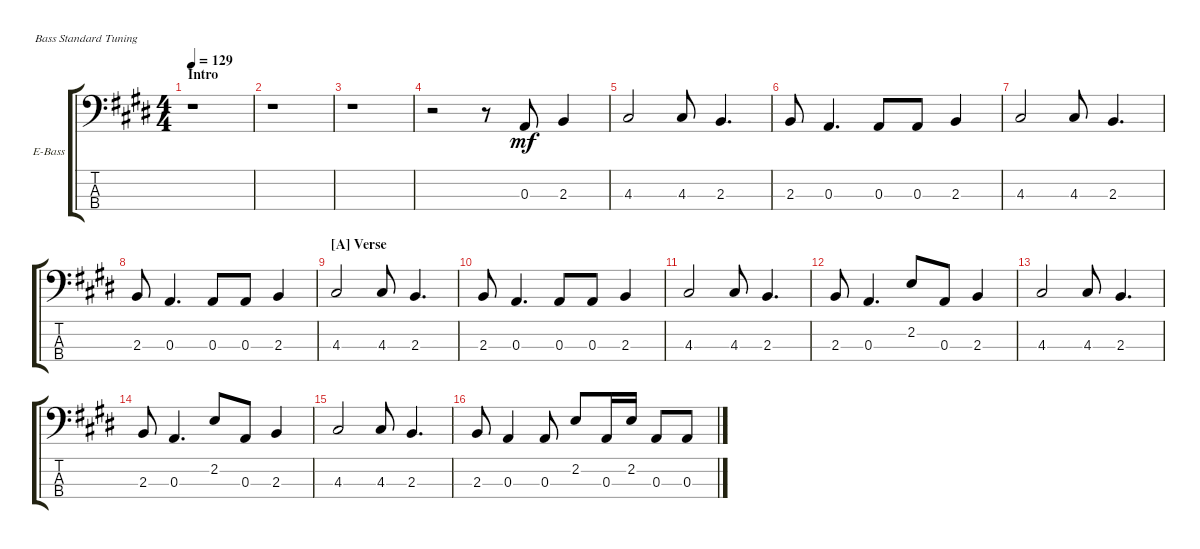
\defaultSystemsLayout 4
\bracketExtendMode groupsimilarinstruments
\firstSystemTrackNameOrientation horizontal
\otherSystemsTrackNameOrientation horizontal
\chordDiagramsInScore
\track ("Electric Bass" "E-Bass") {instrument electricbassfinger}
\staff {score tabs}
\tuning (G2 D2 A1 E1)
\ts (4 4)
\section ("" "Intro")
\tempo 129
\clef f4
\ks c#minor
r.1{dy mf instrument electricbassfinger} |
r.1 |
r.1 |
r.2 r.8 0.3.8 2.3.4 |
4.3.2 4.3.8 2.3.4{d} |
2.3.8 0.3.4{d} 0.3.8 0.3.8 2.3.4 |
4.3.2 4.3.8 2.3.4{d} |
2.3.8 0.3.4{d} 0.3.8 0.3.8 2.3.4 |
\section ("A" "Verse")
4.3.2 4.3.8 2.3.4{d} |
2.3.8 0.3.4{d} 0.3.8 0.3.8 2.3.4 |
4.3.2 4.3.8 2.3.4{d} |
2.3.8 0.3.4{d} 2.2.8 0.3.8 2.3.4 |
4.3.2 4.3.8 2.3.4{d} |
2.3.8 0.3.4{d} 2.2.8 0.3.8 2.3.4 |
4.3.2 4.3.8 2.3.4{d} |
2.3.8 0.3.4 0.3.8 2.2.8 0.3.16 2.2.16 0.3.8 0.3.8
